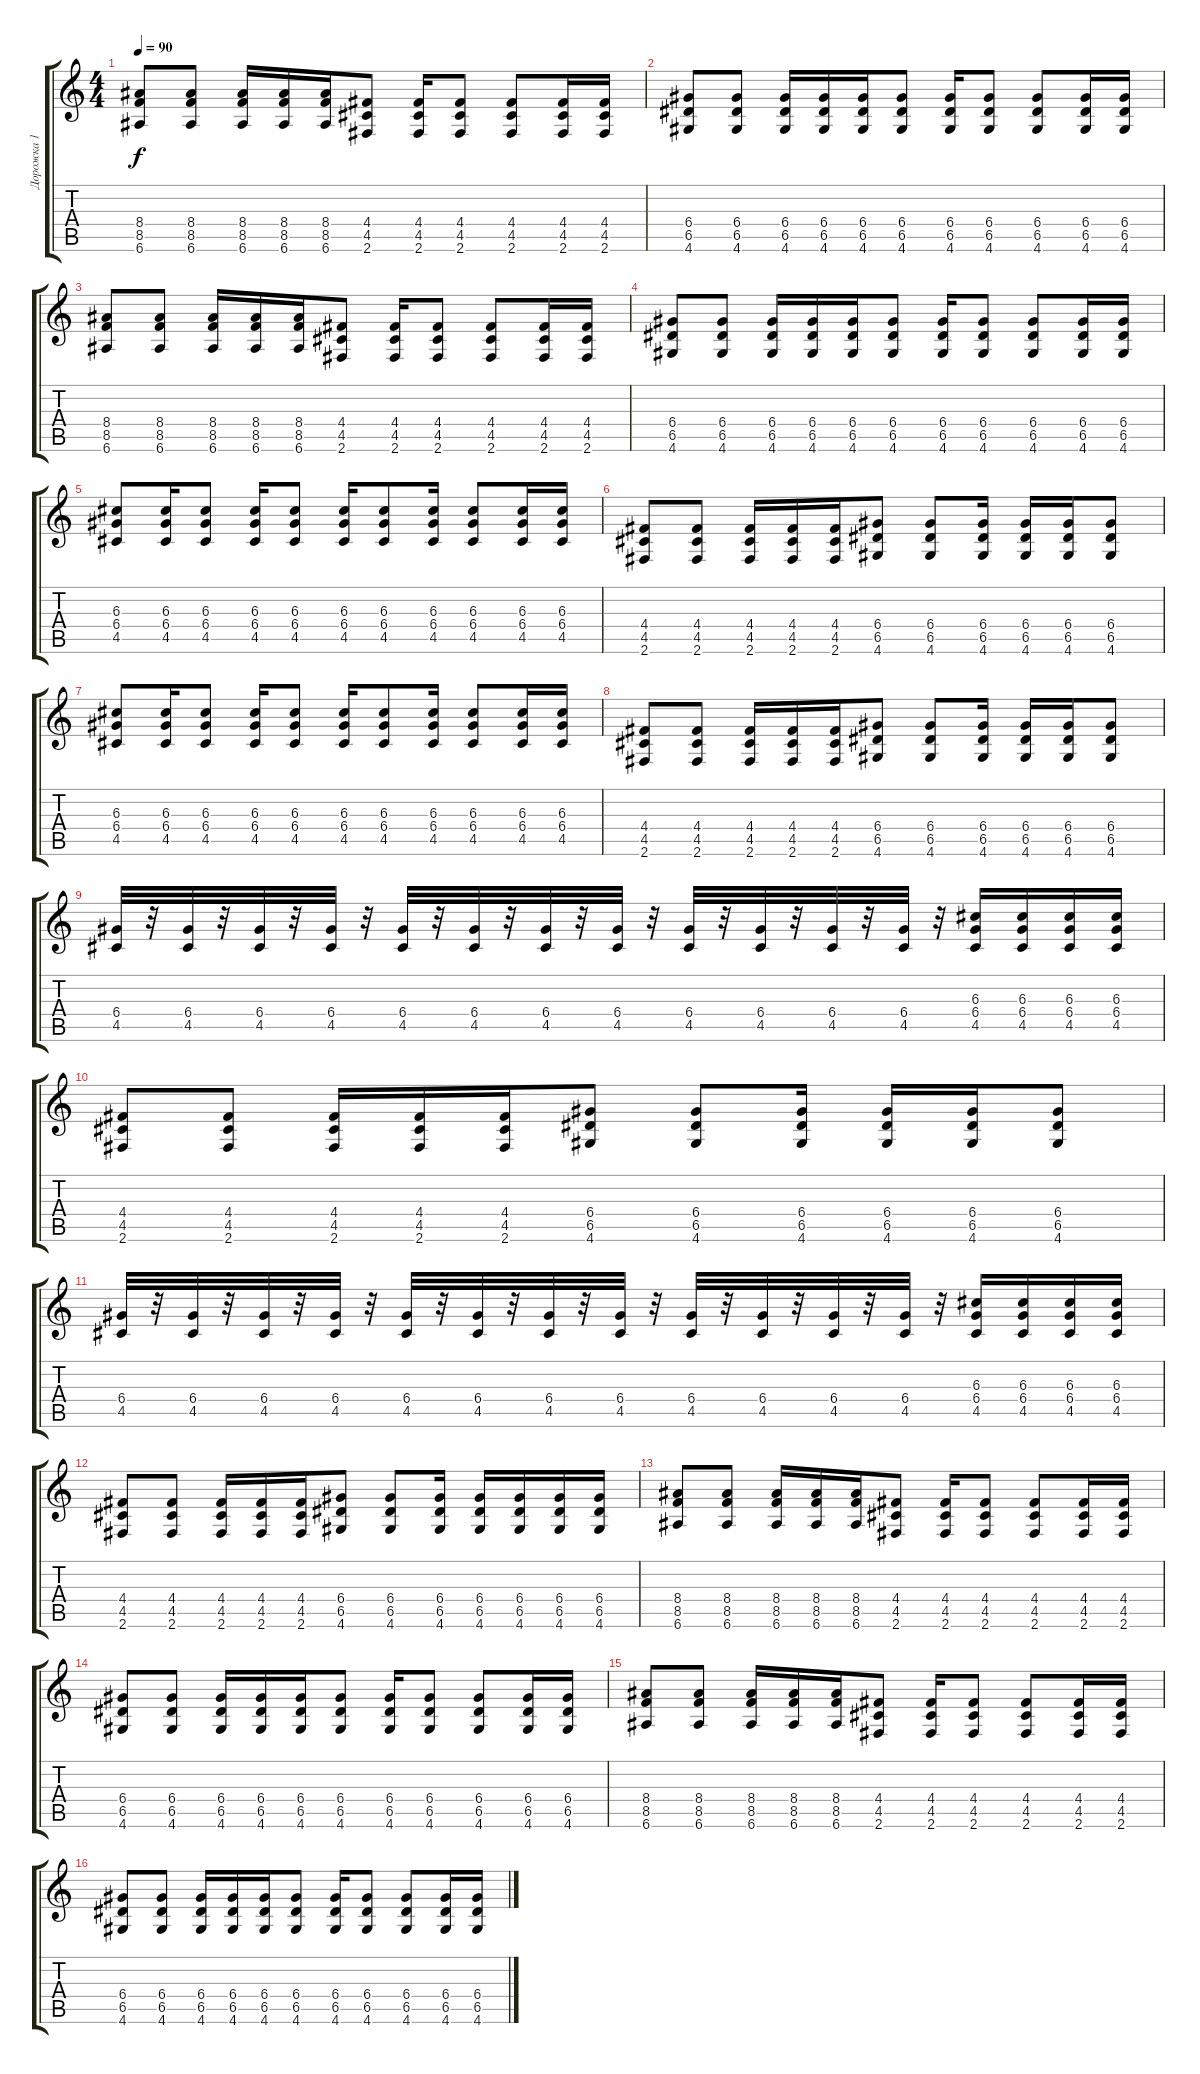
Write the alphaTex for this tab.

\track ("Дорожка 1" "Дорожка 1") {instrument distortionguitar}
\staff {score tabs}
\tuning (E4 B3 G3 D3 A2 E2) {hide}
\ts (4 4)
\tempo 90
\clef g2
\ks c
(8.4 8.5 6.6).8{dy f} (8.4 8.5 6.6).8 (8.4 8.5 6.6).16 (8.4 8.5 6.6).16 (8.4 8.5 6.6).16 (4.4 4.5 2.6).8 (4.4 4.5 2.6).16 (4.4 4.5 2.6).8 (4.4 4.5 2.6).8 (4.4 4.5 2.6).16 (4.4 4.5 2.6).16 |
(6.4 6.5 4.6).8 (6.4 6.5 4.6).8 (6.4 6.5 4.6).16 (6.4 6.5 4.6).16 (6.4 6.5 4.6).16 (6.4 6.5 4.6).8 (6.4 6.5 4.6).16 (6.4 6.5 4.6).8 (6.4 6.5 4.6).8 (6.4 6.5 4.6).16 (6.4 6.5 4.6).16 |
(8.4 8.5 6.6).8 (8.4 8.5 6.6).8 (8.4 8.5 6.6).16 (8.4 8.5 6.6).16 (8.4 8.5 6.6).16 (4.4 4.5 2.6).8 (4.4 4.5 2.6).16 (4.4 4.5 2.6).8 (4.4 4.5 2.6).8 (4.4 4.5 2.6).16 (4.4 4.5 2.6).16 |
(6.4 6.5 4.6).8 (6.4 6.5 4.6).8 (6.4 6.5 4.6).16 (6.4 6.5 4.6).16 (6.4 6.5 4.6).16 (6.4 6.5 4.6).8 (6.4 6.5 4.6).16 (6.4 6.5 4.6).8 (6.4 6.5 4.6).8 (6.4 6.5 4.6).16 (6.4 6.5 4.6).16 |
(6.3 6.4 4.5).8 (6.3 6.4 4.5).16 (6.3 6.4 4.5).8 (6.3 6.4 4.5).16 (6.3 6.4 4.5).8 (6.3 6.4 4.5).16 (6.3 6.4 4.5).8 (6.3 6.4 4.5).16 (6.3 6.4 4.5).8 (6.3 6.4 4.5).16 (6.3 6.4 4.5).16 |
(4.4 4.5 2.6).8 (4.4 4.5 2.6).8 (4.4 4.5 2.6).16 (4.4 4.5 2.6).16 (4.4 4.5 2.6).16 (6.4 6.5 4.6).8 (6.4 6.5 4.6).8 (6.4 6.5 4.6).16 (6.4 6.5 4.6).16 (6.4 6.5 4.6).16 (6.4 6.5 4.6).8 |
(6.3 6.4 4.5).8 (6.3 6.4 4.5).16 (6.3 6.4 4.5).8 (6.3 6.4 4.5).16 (6.3 6.4 4.5).8 (6.3 6.4 4.5).16 (6.3 6.4 4.5).8 (6.3 6.4 4.5).16 (6.3 6.4 4.5).8 (6.3 6.4 4.5).16 (6.3 6.4 4.5).16 |
(4.4 4.5 2.6).8 (4.4 4.5 2.6).8 (4.4 4.5 2.6).16 (4.4 4.5 2.6).16 (4.4 4.5 2.6).16 (6.4 6.5 4.6).8 (6.4 6.5 4.6).8 (6.4 6.5 4.6).16 (6.4 6.5 4.6).16 (6.4 6.5 4.6).16 (6.4 6.5 4.6).8 |
(6.4 4.5).32 r.32 (6.4 4.5).32 r.32 (6.4 4.5).32 r.32 (6.4 4.5).32 r.32 (6.4 4.5).32 r.32 (6.4 4.5).32 r.32 (6.4 4.5).32 r.32 (6.4 4.5).32 r.32 (6.4 4.5).32 r.32 (6.4 4.5).32 r.32 (6.4 4.5).32 r.32 (6.4 4.5).32 r.32 (6.3 6.4 4.5).16 (6.3 6.4 4.5).16 (6.3 6.4 4.5).16 (6.3 6.4 4.5).16 |
(4.4 4.5 2.6).8 (4.4 4.5 2.6).8 (4.4 4.5 2.6).16 (4.4 4.5 2.6).16 (4.4 4.5 2.6).16 (6.4 6.5 4.6).8 (6.4 6.5 4.6).8 (6.4 6.5 4.6).16 (6.4 6.5 4.6).16 (6.4 6.5 4.6).16 (6.4 6.5 4.6).8 |
(6.4 4.5).32 r.32 (6.4 4.5).32 r.32 (6.4 4.5).32 r.32 (6.4 4.5).32 r.32 (6.4 4.5).32 r.32 (6.4 4.5).32 r.32 (6.4 4.5).32 r.32 (6.4 4.5).32 r.32 (6.4 4.5).32 r.32 (6.4 4.5).32 r.32 (6.4 4.5).32 r.32 (6.4 4.5).32 r.32 (6.3 6.4 4.5).16 (6.3 6.4 4.5).16 (6.3 6.4 4.5).16 (6.3 6.4 4.5).16 |
(4.4 4.5 2.6).8 (4.4 4.5 2.6).8 (4.4 4.5 2.6).16 (4.4 4.5 2.6).16 (4.4 4.5 2.6).16 (6.4 6.5 4.6).8 (6.4 6.5 4.6).8 (6.4 6.5 4.6).16 (6.4 6.5 4.6).16 (6.4 6.5 4.6).16 (6.4 6.5 4.6).16 (6.4 6.5 4.6).16 |
(8.4 8.5 6.6).8 (8.4 8.5 6.6).8 (8.4 8.5 6.6).16 (8.4 8.5 6.6).16 (8.4 8.5 6.6).16 (4.4 4.5 2.6).8 (4.4 4.5 2.6).16 (4.4 4.5 2.6).8 (4.4 4.5 2.6).8 (4.4 4.5 2.6).16 (4.4 4.5 2.6).16 |
(6.4 6.5 4.6).8 (6.4 6.5 4.6).8 (6.4 6.5 4.6).16 (6.4 6.5 4.6).16 (6.4 6.5 4.6).16 (6.4 6.5 4.6).8 (6.4 6.5 4.6).16 (6.4 6.5 4.6).8 (6.4 6.5 4.6).8 (6.4 6.5 4.6).16 (6.4 6.5 4.6).16 |
(8.4 8.5 6.6).8 (8.4 8.5 6.6).8 (8.4 8.5 6.6).16 (8.4 8.5 6.6).16 (8.4 8.5 6.6).16 (4.4 4.5 2.6).8 (4.4 4.5 2.6).16 (4.4 4.5 2.6).8 (4.4 4.5 2.6).8 (4.4 4.5 2.6).16 (4.4 4.5 2.6).16 |
(6.4 6.5 4.6).8 (6.4 6.5 4.6).8 (6.4 6.5 4.6).16 (6.4 6.5 4.6).16 (6.4 6.5 4.6).16 (6.4 6.5 4.6).8 (6.4 6.5 4.6).16 (6.4 6.5 4.6).8 (6.4 6.5 4.6).8 (6.4 6.5 4.6).16 (6.4 6.5 4.6).16
